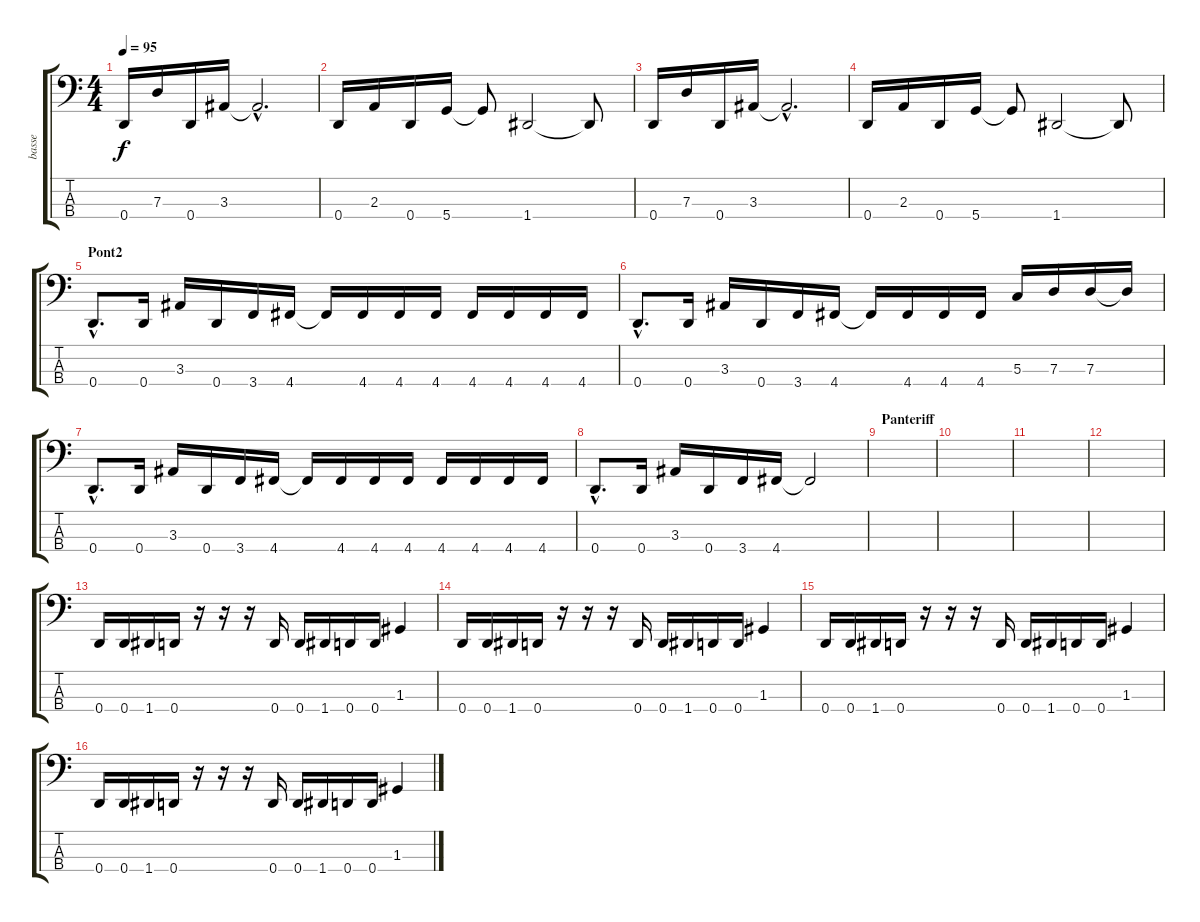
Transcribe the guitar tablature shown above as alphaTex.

\track ("basse" "basse") {instrument electricbasspick}
\staff {score tabs}
\tuning (F2 C2 G1 D1) {hide}
\ts (4 4)
\tempo 95
\clef f4
\ks c
0.4.16{dy f} 7.3.16 0.4.16 3.3.16 3.3{hac t}.2{d} |
0.4.16 2.3.16 0.4.16 5.4.16 5.4{t}.8 1.4.2 1.4{t}.8 |
0.4.16 7.3.16 0.4.16 3.3.16 3.3{hac t}.2{d} |
0.4.16 2.3.16 0.4.16 5.4.16 5.4{t}.8 1.4.2 1.4{t}.8 |
\section ("" "Pont2")
0.4{hac}.8{d} 0.4.16 3.3.16 0.4.16 3.4.16 4.4.16 4.4{t}.16 4.4.16 4.4.16 4.4.16 4.4.16 4.4.16 4.4.16 4.4.16 |
0.4{hac}.8{d} 0.4.16 3.3.16 0.4.16 3.4.16 4.4.16 4.4{t}.16 4.4.16 4.4.16 4.4.16 5.3.16 7.3.16 7.3.16 7.3{t}.16 |
0.4{hac}.8{d} 0.4.16 3.3.16 0.4.16 3.4.16 4.4.16 4.4{t}.16 4.4.16 4.4.16 4.4.16 4.4.16 4.4.16 4.4.16 4.4.16 |
0.4{hac}.8{d} 0.4.16 3.3.16 0.4.16 3.4.16 4.4.16 4.4{t}.2 |
\section ("" "Panteriff")
|
|
|
|
0.4.16 0.4.16 1.4.16 0.4.16 r.16 r.16 r.16 0.4.16 0.4.16 1.4.16 0.4.16 0.4.16 1.3.4 |
0.4.16 0.4.16 1.4.16 0.4.16 r.16 r.16 r.16 0.4.16 0.4.16 1.4.16 0.4.16 0.4.16 1.3.4 |
0.4.16 0.4.16 1.4.16 0.4.16 r.16 r.16 r.16 0.4.16 0.4.16 1.4.16 0.4.16 0.4.16 1.3.4 |
0.4.16 0.4.16 1.4.16 0.4.16 r.16 r.16 r.16 0.4.16 0.4.16 1.4.16 0.4.16 0.4.16 1.3.4
